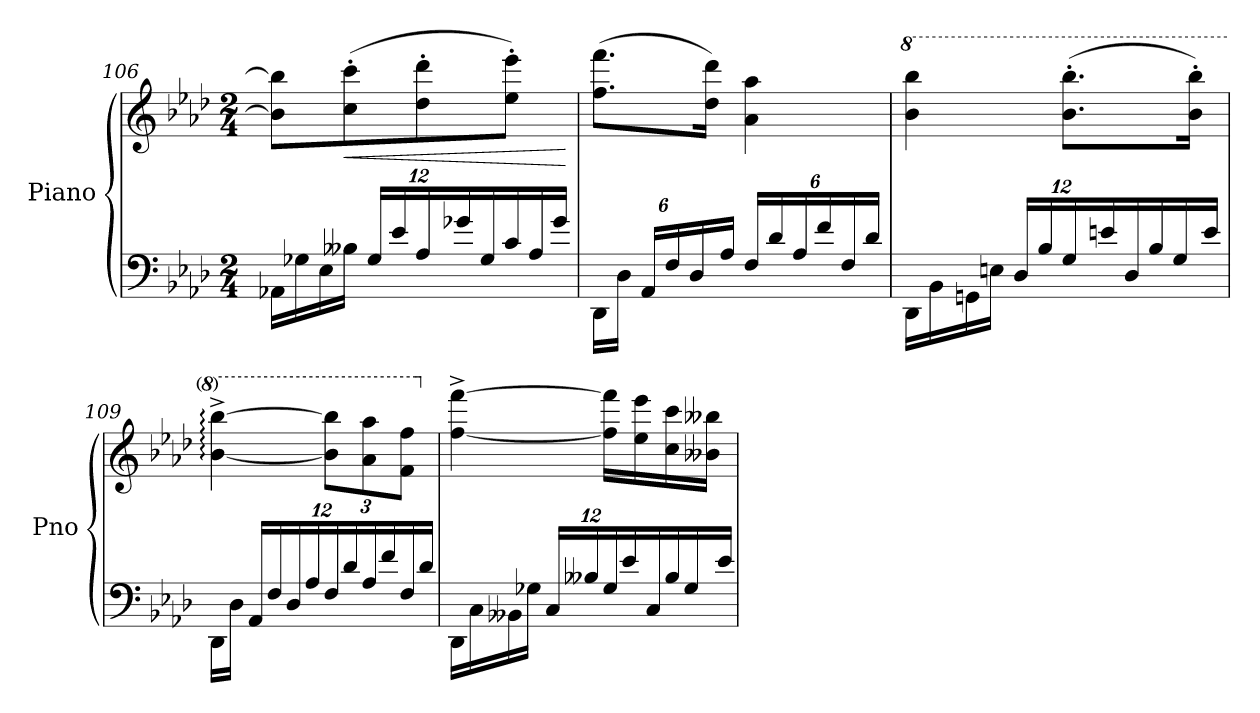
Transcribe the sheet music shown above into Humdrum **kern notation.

**kern	**kern	**dynam
*part1	*part1	*part1
*staff2	*staff1	*staff1/2
*I"Piano	*	*
*I'Pno	*	*
*clefF4	*clefG2	*
*k[b-e-a-d-]	*k[b-e-a-d-]	*
*M2/4	*M2/4	*
*Xbrackettup	*	*
=106	=106	=106
24AA-X\LL	8b\] 8bb\]L	.
24G-X\	.	.
24E-\	.	.
!	!	!LO:HP:b
24B--X\JJ	(>8cc\' 8ccc\'	<
24G-/LL	.	.
24e-/	.	.
24A-/	8dd-\' 8ddd-\'	.
24g-X/	.	.
24G-/	.	.
24c/	8ee-\' 8eee-\'J)	.
24A-/	.	.
24g-/JJ	.	.
.	.	[
=107	=107	=107
24DD-\LL	(>8.ff\ 8.fff\L	.
24D-\JJ	.	.
24AA-/LL	.	.
24F/	.	.
24D-/	.	.
.	16dd-\ 16ddd-\Jk)	.
24A-/JJ	.	.
24F/LL	4a-\ 4aa-\	.
24d-/	.	.
24A-/	.	.
24f/	.	.
24F/	.	.
24d-/JJ	.	.
!!LO:LB:g=z
=108	=108	=108
*	*8va	*
24DD-\LL	4bb-\ 4bbb-\	.
24BB-\	.	.
24GGn\	.	.
24En\JJ	.	.
24D-/LL	.	.
24B-/	.	.
24G/	(>8.bb-\' 8.bbb-\'L	.
24en/	.	.
24D-/	.	.
24B-/	.	.
24G/	.	.
.	16bb-\' 16bbb-\'Jk)	.
24e/JJ	.	.
=109	=109	=109
24DD-\LL	[4bb-\:^ [4bbb-\:^	.
24D-\JJ	.	.
24AA-/LL	.	.
24F/	.	.
24D-/	.	.
24A-/	.	.
*	*Xbrackettup	*
24F/	12bb-\] 12bbb-\]L	.
24d-/	.	.
24A-/	12aa-\ 12aaa-\	.
24f/	.	.
24F/	12ff\ 12fff\J	.
24d-/JJ	.	.
=110	=110	=110
*	*X8va	*
24DD-\LL	[4ff\^ [4fff\^	.
24C\	.	.
24BB--X\	.	.
24G-X\JJ	.	.
24C/LL	.	.
24B--X/	.	.
24G-/	16ff\] 16fff\]LL	.
24e-/	.	.
.	16ee-\ 16eee-\	.
24C/	.	.
24B--/	16cc\ 16ccc\	.
24G-/	.	.
.	16b--X\ 16bb--X\JJ	.
24e-/JJ	.	.
=	=	=
*-	*-	*-
